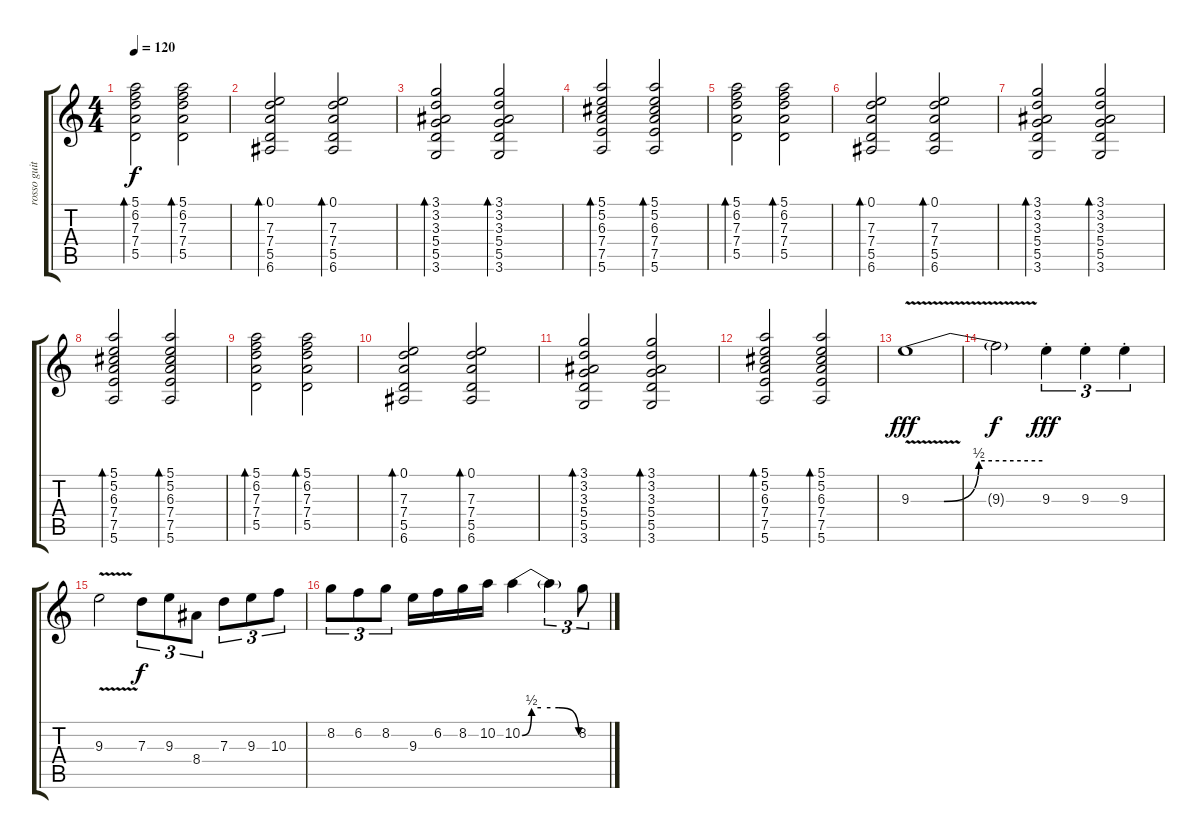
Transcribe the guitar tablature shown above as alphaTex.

\track ("rosso guitar" "rosso guit") {instrument electricguitarjazz}
\staff {score tabs}
\tuning (E4 B3 G3 D3 A2 E2) {hide}
\ts (4 4)
\tempo 120
\clef g2
\ks c
(5.1 6.2 7.3 7.4 5.5).2{bd 60 dy f} (5.1 6.2 7.3 7.4 5.5).2{bd 60} |
(0.1 7.3 7.4 5.5 6.6).2{bd 60} (0.1 7.3 7.4 5.5 6.6).2{bd 60} |
(3.1 3.2 3.3 5.4 5.5 3.6).2{bd 60} (3.1 3.2 3.3 5.4 5.5 3.6).2{bd 60} |
(5.1 5.2 6.3 7.4 7.5 5.6).2{bd 60} (5.1 5.2 6.3 7.4 7.5 5.6).2{bd 60} |
(5.1 6.2 7.3 7.4 5.5).2{bd 60} (5.1 6.2 7.3 7.4 5.5).2{bd 60} |
(0.1 7.3 7.4 5.5 6.6).2{bd 60} (0.1 7.3 7.4 5.5 6.6).2{bd 60} |
(3.1 3.2 3.3 5.4 5.5 3.6).2{bd 60} (3.1 3.2 3.3 5.4 5.5 3.6).2{bd 60} |
(5.1 5.2 6.3 7.4 7.5 5.6).2{bd 60} (5.1 5.2 6.3 7.4 7.5 5.6).2{bd 60} |
(5.1 6.2 7.3 7.4 5.5).2{bd 60} (5.1 6.2 7.3 7.4 5.5).2{bd 60} |
(0.1 7.3 7.4 5.5 6.6).2{bd 60} (0.1 7.3 7.4 5.5 6.6).2{bd 60} |
(3.1 3.2 3.3 5.4 5.5 3.6).2{bd 60} (3.1 3.2 3.3 5.4 5.5 3.6).2{bd 60} |
(5.1 5.2 6.3 7.4 7.5 5.6).2{bd 60} (5.1 5.2 6.3 7.4 7.5 5.6).2{bd 60} |
9.3{be (custom 0 0 15 0 31 2 60 2) v}.1{dy fff instrument overdrivenguitar} |
9.3{t}.2{dy f} 9.3{st}.4{tu (3 2) dy fff} 9.3{st}.4{tu (3 2)} 9.3{st}.4{tu (3 2)} |
9.3{v}.2 7.3.8{tu (3 2) dy f} 9.3.8{tu (3 2)} 8.4.8{tu (3 2)} 7.3.8{tu (3 2)} 9.3.8{tu (3 2)} 10.3.8{tu (3 2)} |
8.2.8{tu (3 2)} 6.2.8{tu (3 2)} 8.2.8{tu (3 2)} 9.3.16 6.2.16 8.2.16 10.2.16 10.2{be (custom 0 0 10 2 20 2 30 2 39 2 60 0)}.4 10.2{t}.4{tu (3 2)} 8.2.8{tu (3 2)}
